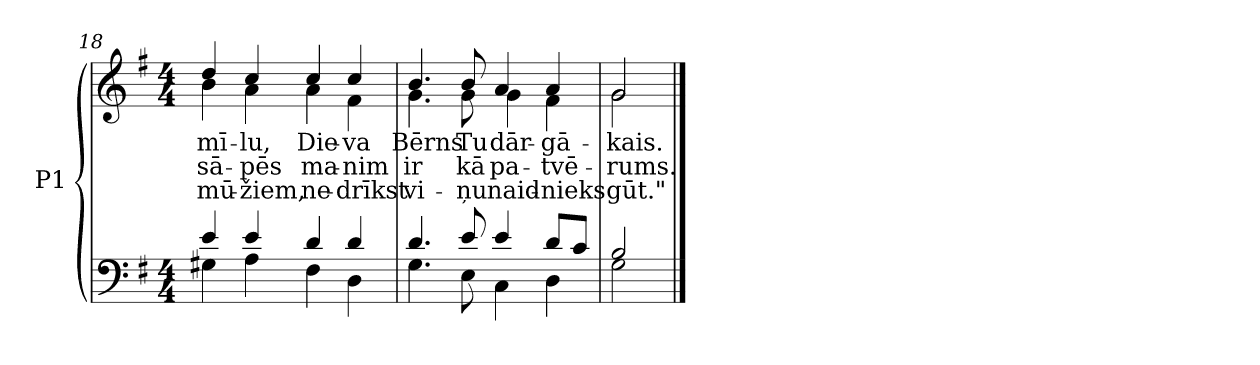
**kern	**kern	**text	**text	**text
*part1	*part1	*part1	*part1	*part1
*staff2	*staff1	*staff1	*staff1	*staff1
*I"P1	*	*	*	*
*clefF4	*clefG2	*	*	*
*k[f#]	*k[f#]	*	*	*
*G:	*G:	*	*	*
*M4/4	*M4/4	*	*	*
=18	=18	=18	=18	=18
*^	*	*	*	*
!	!	!	!LO:LY:b:color=#000000	!LO:LY:b:color=#000000	!LO:LY:b:color=#000000
*	*	*^	*	*	*
4ei/	4G#Xi\	4ddi/	4bi\	mī-	sā-	mū-
!	!	!	!	!LO:LY:b:color=#000000	!LO:LY:b:color=#000000	!LO:LY:b:color=#000000
4ei/	4Ai\	4cci/	4ai\	-lu,	-pēs	-žiem,
!	!	!	!	!LO:LY:b:color=#000000	!LO:LY:b:color=#000000	!LO:LY:b:color=#000000
4di/	4F#i\	4cci/	4ai\	Die-	ma-	ne-
!	!	!	!	!LO:LY:b:color=#000000	!LO:LY:b:color=#000000	!LO:LY:b:color=#000000
4di/	4Di\	4cci/	4f#i\	-va	-nim	-drīkst
=19	=19	=19	=19	=19	=19	=19
!	!	!	!	!LO:LY:b:color=#000000	!LO:LY:b:color=#000000	!LO:LY:b:color=#000000
4.di/	4.Gi\	4.bi/	4.gi\	Bērns	ir	vi-
!	!	!	!	!LO:LY:b:color=#000000	!LO:LY:b:color=#000000	!LO:LY:b:color=#000000
8ei/	8Ei\	8bi/	8gi\	Tu	kā	-ņu
!	!	!	!	!LO:LY:b:color=#000000	!LO:LY:b:color=#000000	!LO:LY:b:color=#000000
4ei/	4Ci\	4ai/	4gi\	dār-	pa-	naid-
!	!	!	!	!LO:LY:b:color=#000000	!LO:LY:b:color=#000000	!LO:LY:b:color=#000000
8di/L	4Di\	4ai/	4f#i\	-gā-	-tvē-	-nieks
8ci/J	.	.	.	.	.	.
=20	=20	=20	=20	=20	=20	=20
!	!	!	!	!LO:LY:b:color=#000000	!LO:LY:b:color=#000000	!LO:LY:b:color=#000000
2Bi/	2Gi\	2gi/	2gi\	-kais.	-rums.	gūt."
*v	*v	*	*	*	*	*
*	*v	*v	*	*	*
==	==	==	==	==
*-	*-	*-	*-	*-
